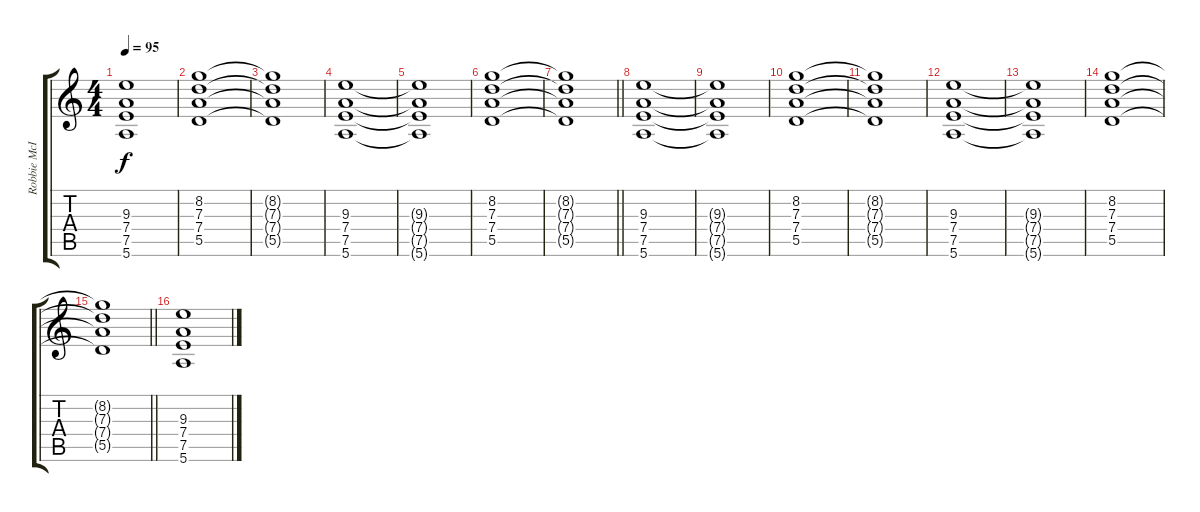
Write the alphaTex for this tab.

\track ("Robbie McIntosh" "Robbie McI") {instrument electricguitarclean}
\staff {score tabs}
\tuning (E4 B3 G3 D3 A2 E2) {hide}
\ts (4 4)
\tempo 95
\clef g2
\ks c
(9.3{t} 7.4{t} 7.5{t} 5.6{t}).1{dy f} |
(8.2 7.3 7.4 5.5).1 |
(8.2{t} 7.3{t} 7.4{t} 5.5{t}).1 |
(9.3 7.4 7.5 5.6).1 |
(9.3{t} 7.4{t} 7.5{t} 5.6{t}).1 |
(8.2 7.3 7.4 5.5).1 |
\barLineRight lightlight
(8.2{t} 7.3{t} 7.4{t} 5.5{t}).1 |
(9.3 7.4 7.5 5.6).1 |
(9.3{t} 7.4{t} 7.5{t} 5.6{t}).1 |
(8.2 7.3 7.4 5.5).1 |
(8.2{t} 7.3{t} 7.4{t} 5.5{t}).1 |
(9.3 7.4 7.5 5.6).1 |
(9.3{t} 7.4{t} 7.5{t} 5.6{t}).1 |
(8.2 7.3 7.4 5.5).1 |
\barLineRight lightlight
(8.2{t} 7.3{t} 7.4{t} 5.5{t}).1 |
(9.3 7.4 7.5 5.6).1
